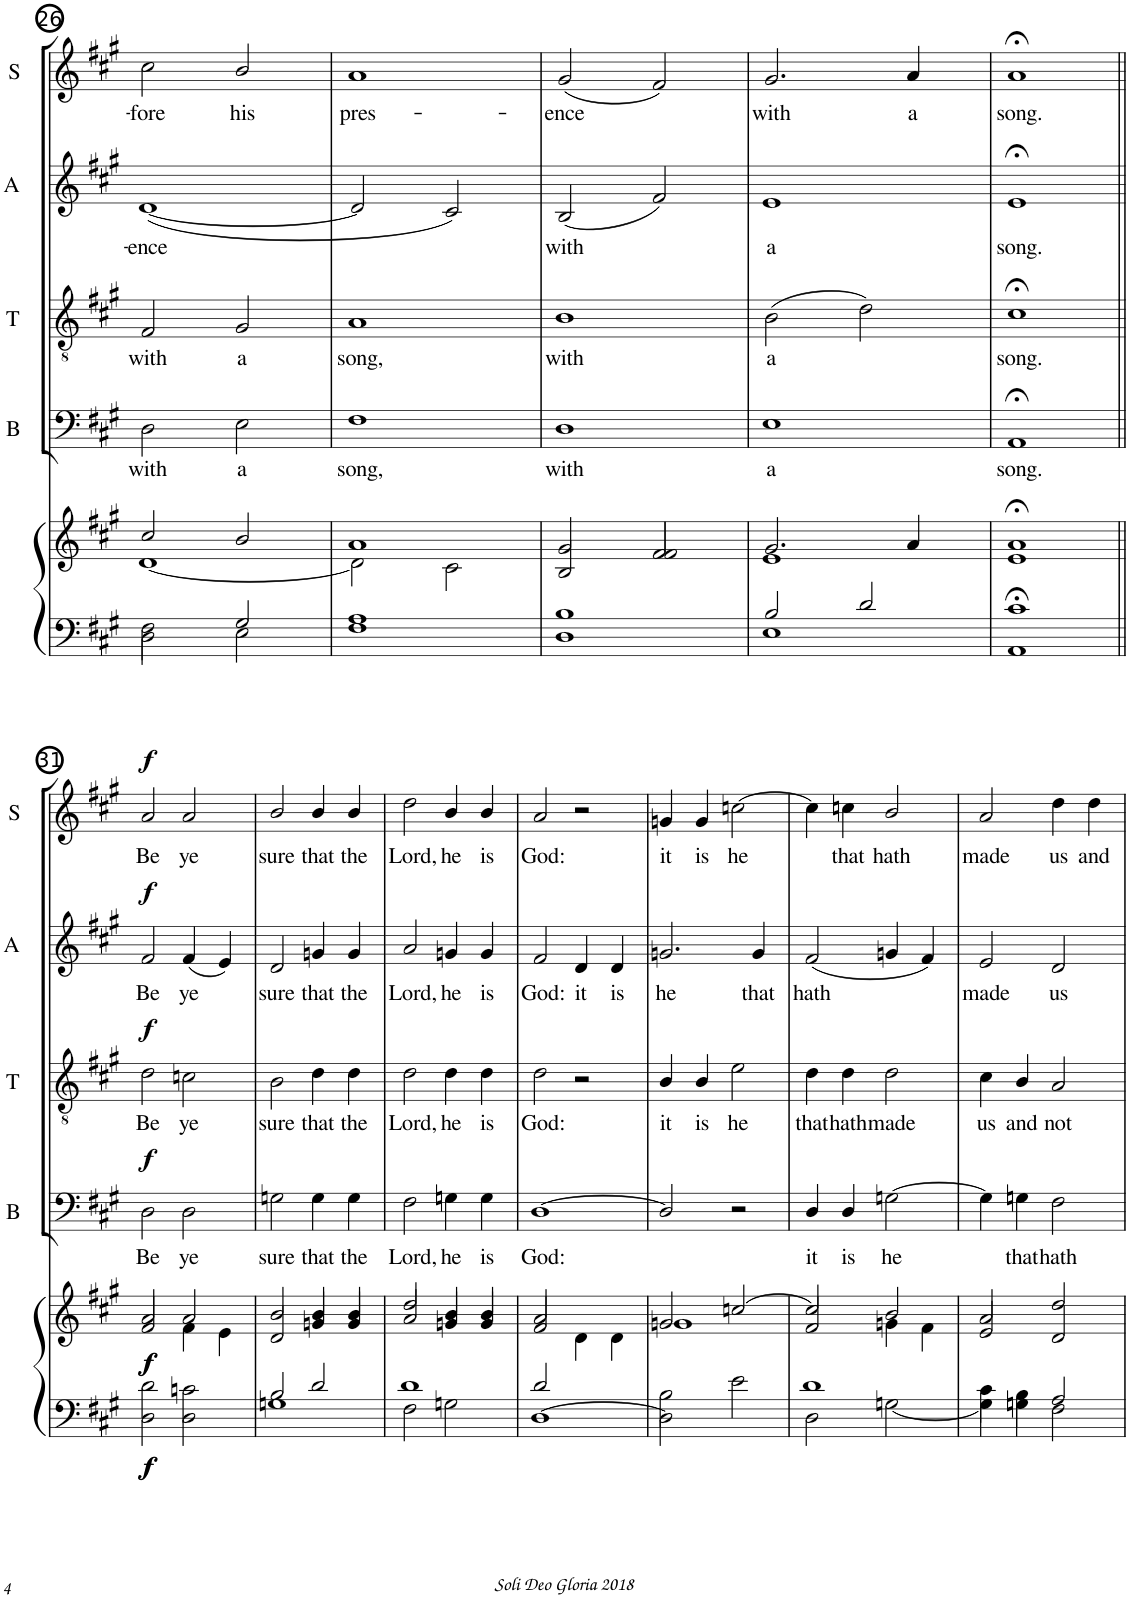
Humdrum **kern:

**kern	**dynam	**kern	**dynam	**kern	**text	**dynam	**kern	**text	**dynam	**kern	**text	**dynam	**kern	**text	**dynam
*part6	*part6	*part5	*part5	*part4	*part4	*part4	*part3	*part3	*part3	*part2	*part2	*part2	*part1	*part1	*part1
*staff6	*staff6	*staff5	*staff5	*staff4	*staff4	*staff4	*staff3	*staff3	*staff3	*staff2	*staff2	*staff2	*staff1	*staff1	*staff1
*	*	*	*	*I"Bass	*	*	*I"Tenor	*	*	*I"Alto	*	*	*I"Soprano	*	*
*	*	*	*	*I'B	*	*	*I'T	*	*	*I'A	*	*	*I'S	*	*
!!LO:PB:g=z
*clefF4	*	*clefG2	*	*clefF4	*	*	*clefGv2	*	*	*clefG2	*	*	*clefG2	*	*
*	*	*	*	*	*	*	*ITrd1c2	*	*	*	*	*	*	*	*
*k[f#c#g#]	*	*k[f#c#g#]	*	*k[f#c#g#]	*	*	*k[f#c#g#]	*	*	*k[f#c#g#]	*	*	*k[f#c#g#]	*	*
*A:	*	*A:	*	*A:	*	*	*A:	*	*	*A:	*	*	*A:	*	*
*M2/2	*	*M2/2	*	*M2/2	*	*	*M2/2	*	*	*M2/2	*	*	*M2/2	*	*
*met(c|)	*	*met(c|)	*	*met(c|)	*	*	*met(c|)	*	*	*met(c|)	*	*	*met(c|)	*	*
=26	=26	=26	=26	=26	=26	=26	=26	=26	=26	=26	=26	=26	=26	=26	=26
*^	*	*^	*	*	*	*	*	*	*	*	*	*	*	*	*
!	!	!	!	!	!	!	!LO:LY:b	!	!	!LO:LY:b	!	!	!LO:LY:b	!	!	!LO:LY:b	!
2F#\	2D\	.	2cc#/	[<1d	.	2D\	with	.	2F#/	with	.	(<[1d	-ence	.	2cc#\	-fore	.
!	!	!	!	!	!	!	!LO:LY:b	!	!	!LO:LY:b	!	!	!	!	!	!LO:LY:b	!
2G#/	2E\	.	2b/	.	.	2E\	a	.	2G#/	a	.	.	.	.	2b/	his	.
=27	=27	=27	=27	=27	=27	=27	=27	=27	=27	=27	=27	=27	=27	=27	=27	=27	=27
!	!	!	!	!	!	!	!LO:LY:b	!	!	!LO:LY:b	!	!	!	!	!	!LO:LY:b	!
1A	1F#	.	1a	2d\]	.	1F#	song,	.	1A	song,	.	2d/]	.	.	1a	pres-	.
.	.	.	.	2c#\	.	.	.	.	.	.	.	2c#/)	.	.	.	.	.
=28	=28	=28	=28	=28	=28	=28	=28	=28	=28	=28	=28	=28	=28	=28	=28	=28	=28
!	!	!	!	!	!	!	!LO:LY:b	!	!	!LO:LY:b	!	!	!LO:LY:b	!	!	!LO:LY:b	!
1B	1D	.	2g#/	2B/	.	1D	with	.	1B	with	.	(<2B/	with	.	(<2g#/	-ence	.
.	.	.	2f#/	2f#/	.	.	.	.	.	.	.	2f#/)	.	.	2f#/)	.	.
=29	=29	=29	=29	=29	=29	=29	=29	=29	=29	=29	=29	=29	=29	=29	=29	=29	=29
!	!	!	!	!	!	!	!LO:LY:b	!	!	!LO:LY:b	!	!	!LO:LY:b	!	!	!LO:LY:b	!
2B/	1E	.	2.g#/	1e	.	1E	a	.	(>2B\	a	.	1e	a	.	2.g#/	with	.
2d/	.	.	.	.	.	.	.	.	2d\)	.	.	.	.	.	.	.	.
!	!	!	!	!	!	!	!	!	!	!	!	!	!	!	!	!LO:LY:b	!
.	.	.	4a/	.	.	.	.	.	.	.	.	.	.	.	4a/	a	.
=30	=30	=30	=30	=30	=30	=30	=30	=30	=30	=30	=30	=30	=30	=30	=30	=30	=30
!	!	!	!	!	!	!	!LO:LY:b	!	!	!LO:LY:b	!	!	!LO:LY:b	!	!	!LO:LY:b	!
1c#;<	1AA	.	1a	1e;<	.	1AA;<	song.	.	1c#;<	song.	.	1e;<	song.	.	1a;<	song.	.
!!LO:LB:g=z
=31||	=31||	=31||	=31||	=31||	=31||	=31||	=31||	=31||	=31||	=31||	=31||	=31||	=31||	=31||	=31||	=31||	=31||
!	!	!LO:DY:b	!	!	!	!	!LO:LY:b	!	!	!LO:LY:b	!	!	!LO:LY:b	!	!	!LO:LY:b	!
!	!	!LO:DY:n=1:b	!	!	!LO:DY:b	!	!	!	!	!	!	!	!	!	!	!	!
!	!	!	!	!	!LO:DY:n=1:b	!	!	!LO:DY:a	!	!	!LO:DY:a	!	!	!LO:DY:a	!	!	!LO:DY:a
2d\	2D\	f f	2a/	2f#/	f f	2D\	Be	f	2d\	Be	f	2f#/	Be	f	2a/	Be	f
!	!	!	!	!	!	!	!LO:LY:b	!	!	!LO:LY:b	!	!	!LO:LY:b	!	!	!LO:LY:b	!
2cn\	2D\	.	2a/	4f#\	.	2D\	ye	.	2cn\	ye	.	(<4f#/	ye	.	2a/	ye	.
.	.	.	.	4e\	.	.	.	.	.	.	.	4e/)	.	.	.	.	.
=32	=32	=32	=32	=32	=32	=32	=32	=32	=32	=32	=32	=32	=32	=32	=32	=32	=32
!	!	!	!	!	!	!	!LO:LY:b	!	!	!LO:LY:b	!	!	!LO:LY:b	!	!	!LO:LY:b	!
2B/	1Gn	.	2b/	2d/	.	2Gn\	sure	.	2B\	sure	.	2d/	sure	.	2b/	sure	.
!	!	!	!	!	!	!	!LO:LY:b	!	!	!LO:LY:b	!	!	!LO:LY:b	!	!	!LO:LY:b	!
2d/	.	.	4b/	4gn/	.	4G\	that	.	4d\	that	.	4gn/	that	.	4b/	that	.
!	!	!	!	!	!	!	!LO:LY:b	!	!	!LO:LY:b	!	!	!LO:LY:b	!	!	!LO:LY:b	!
.	.	.	4b/	4g/	.	4G\	the	.	4d\	the	.	4g/	the	.	4b/	the	.
=33	=33	=33	=33	=33	=33	=33	=33	=33	=33	=33	=33	=33	=33	=33	=33	=33	=33
!	!	!	!	!	!	!	!LO:LY:b	!	!	!LO:LY:b	!	!	!LO:LY:b	!	!	!LO:LY:b	!
1d	2F#\	.	2dd/	2a/	.	2F#\	Lord,	.	2d\	Lord,	.	2a/	Lord,	.	2dd\	Lord,	.
!	!	!	!	!	!	!	!LO:LY:b	!	!	!LO:LY:b	!	!	!LO:LY:b	!	!	!LO:LY:b	!
.	2Gn\	.	4b/	4gn/	.	4Gn\	he	.	4d\	he	.	4gn/	he	.	4b/	he	.
!	!	!	!	!	!	!	!LO:LY:b	!	!	!LO:LY:b	!	!	!LO:LY:b	!	!	!LO:LY:b	!
.	.	.	4b/	4g/	.	4G\	is	.	4d\	is	.	4g/	is	.	4b/	is	.
=34	=34	=34	=34	=34	=34	=34	=34	=34	=34	=34	=34	=34	=34	=34	=34	=34	=34
!	!	!	!	!	!	!	!LO:LY:b	!	!	!LO:LY:b	!	!	!LO:LY:b	!	!	!LO:LY:b	!
2d/	[>1D	.	2a/	2f#/	.	[1D	God:	.	2d\	God:	.	2f#/	God:	.	2a/	God:	.
!	!	!	!	!	!	!	!	!	!	!	!	!	!LO:LY:b	!	!	!	!
2ryy	.	.	2ryy	4d\	.	.	.	.	2r	.	.	4d/	it	.	2r	.	.
!	!	!	!	!	!	!	!	!	!	!	!	!	!LO:LY:b	!	!	!	!
.	.	.	.	4d\	.	.	.	.	.	.	.	4d/	is	.	.	.	.
=35	=35	=35	=35	=35	=35	=35	=35	=35	=35	=35	=35	=35	=35	=35	=35	=35	=35
!	!	!	!	!	!	!	!	!	!	!LO:LY:b	!	!	!LO:LY:b	!	!	!LO:LY:b	!
2B\	2D\]	.	2gn/	1g	.	2D/]	.	.	4B/	it	.	2.gn/	he	.	4gn/	it	.
!	!	!	!	!	!	!	!	!	!	!LO:LY:b	!	!	!	!	!	!LO:LY:b	!
.	.	.	.	.	.	.	.	.	4B/	is	.	.	.	.	4g/	is	.
!	!	!	!	!	!	!	!	!	!	!LO:LY:b	!	!	!	!	!	!LO:LY:b	!
2e\	2ryy	.	[>2ccn/	.	.	2r	.	.	2e\	he	.	.	.	.	[2ccn\	he	.
!	!	!	!	!	!	!	!	!	!	!	!	!	!LO:LY:b	!	!	!	!
.	.	.	.	.	.	.	.	.	.	.	.	4g/	that	.	.	.	.
=36	=36	=36	=36	=36	=36	=36	=36	=36	=36	=36	=36	=36	=36	=36	=36	=36	=36
!	!	!	!	!	!	!	!LO:LY:b	!	!	!LO:LY:b	!	!	!LO:LY:b	!	!	!	!
1d	2D\	.	2cc/]	2f#/	.	4D/	it	.	4d\	that	.	(<2f#/	hath	.	4cc\]	.	.
!	!	!	!	!	!	!	!LO:LY:b	!	!	!LO:LY:b	!	!	!	!	!	!LO:LY:b	!
.	.	.	.	.	.	4D/	is	.	4d\	hath	.	.	.	.	4ccn\	that	.
!	!	!	!	!	!	!	!LO:LY:b	!	!	!LO:LY:b	!	!	!	!	!	!LO:LY:b	!
.	[<2Gn\	.	2b/	4gn\	.	[2Gn\	he	.	2d\	made	.	4gn/	.	.	2b/	hath	.
.	.	.	.	4f#\	.	.	.	.	.	.	.	4f#/)	.	.	.	.	.
=37	=37	=37	=37	=37	=37	=37	=37	=37	=37	=37	=37	=37	=37	=37	=37	=37	=37
!	!	!	!	!	!	!	!	!	!	!LO:LY:b	!	!	!LO:LY:b	!	!	!LO:LY:b	!
4c#\	4G\]	.	2a/	2e/	.	4G\]	.	.	4c#\	us	.	2e/	made	.	2a/	made	.
!	!	!	!	!	!	!	!LO:LY:b	!	!	!LO:LY:b	!	!	!	!	!	!	!
4B\	4Gn\	.	.	.	.	4Gn\	that	.	4B/	and	.	.	.	.	.	.	.
!	!	!	!	!	!	!	!LO:LY:b	!	!	!LO:LY:b	!	!	!LO:LY:b	!	!	!LO:LY:b	!
2A/	2F#\	.	2dd/	2d/	.	2F#\	hath	.	2A/	not	.	2d/	us	.	4dd\	us	.
!	!	!	!	!	!	!	!	!	!	!	!	!	!	!	!	!LO:LY:b	!
.	.	.	.	.	.	.	.	.	.	.	.	.	.	.	4dd\	and	.
*v	*v	*	*	*	*	*	*	*	*	*	*	*	*	*	*	*	*
*	*	*v	*v	*	*	*	*	*	*	*	*	*	*	*	*	*
=	=	=	=	=	=	=	=	=	=	=	=	=	=	=	=
*-	*-	*-	*-	*-	*-	*-	*-	*-	*-	*-	*-	*-	*-	*-	*-
